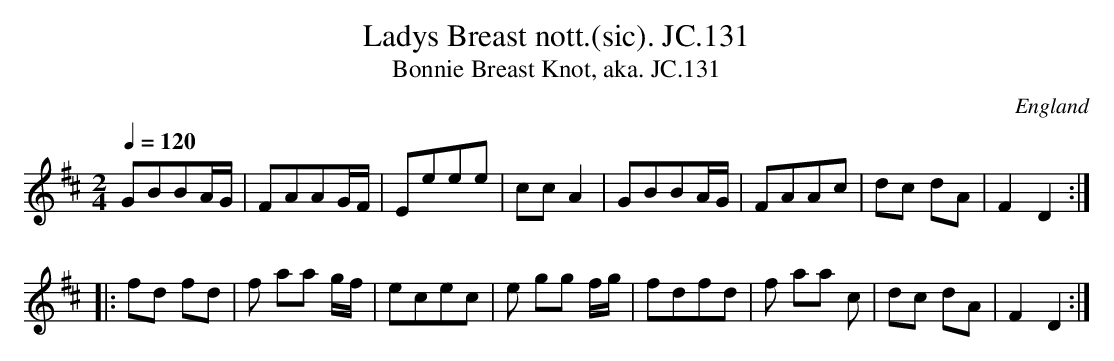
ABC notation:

X:1
T:Ladys Breast nott.(sic). JC.131
T:Bonnie Breast Knot, aka. JC.131
O:England
M:2/4
L:1/8
Q:1/4=120
K:D major
GBBA/G/|FAAG/F/|Eeee|ccA2|\
GBBA/G/|FAAc|dc dA|F2D2:|!
|:fd fd|f aa g/f/|ecec|e gg f/g/|fdfd|\
f aa c|dc dA|F2D2:|
